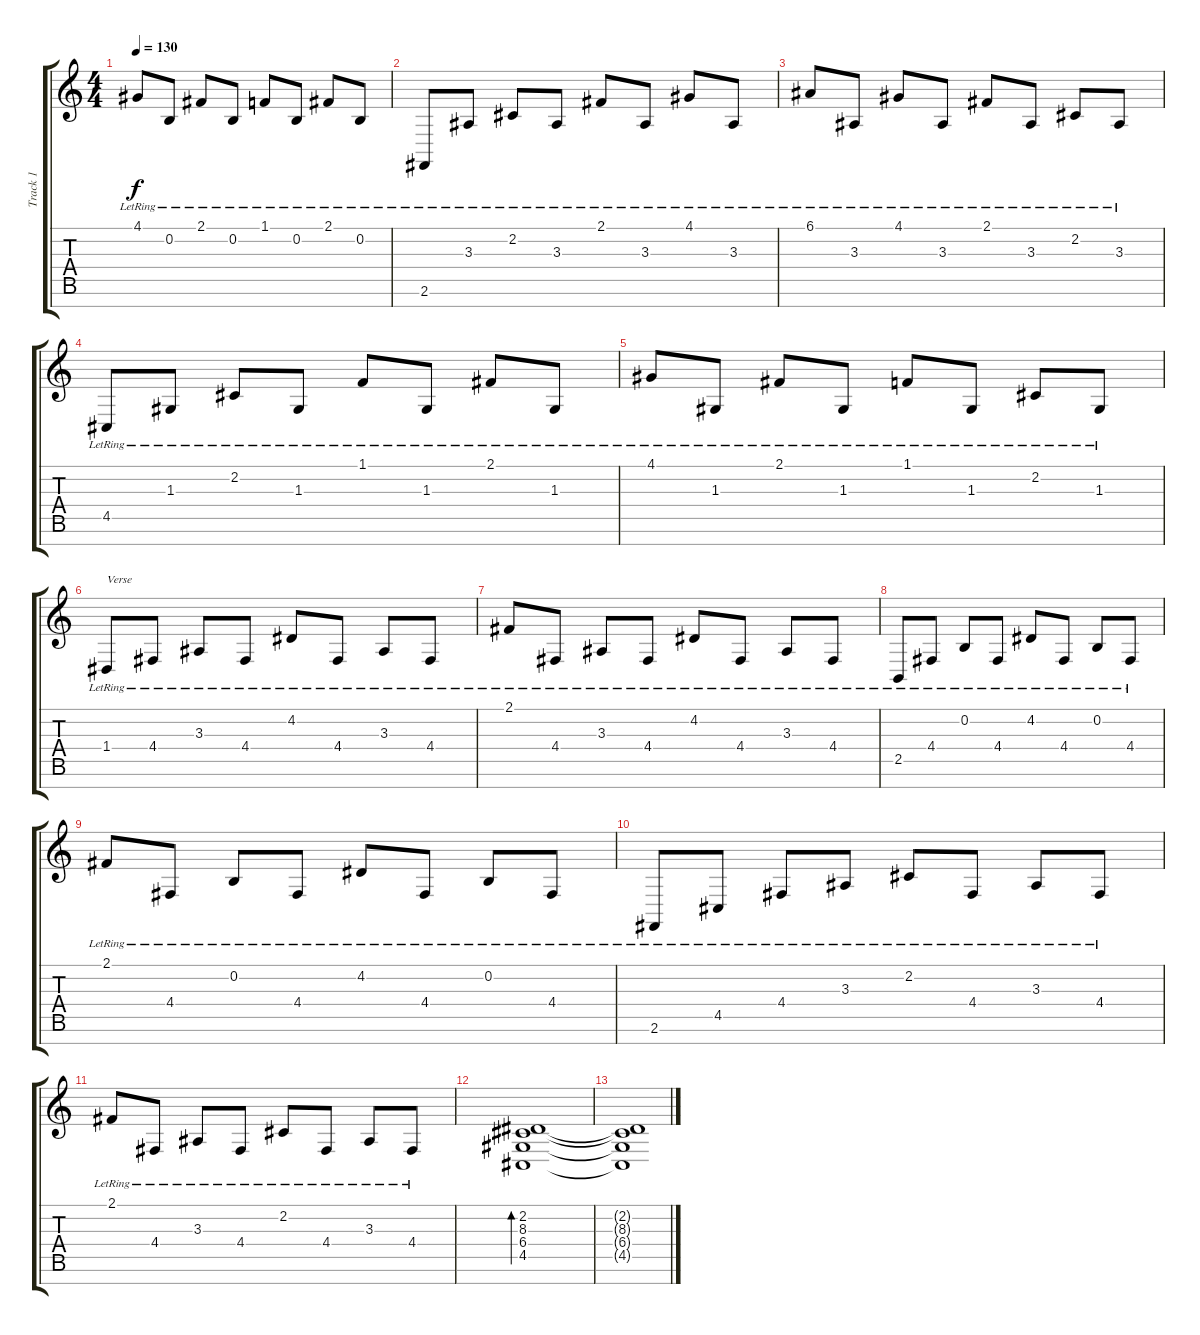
\track ("Track 1" "Track 1") {instrument acousticgrandpiano}
\staff {score tabs}
\tuning (E4 B3 G3 D3 A2 E2 B1) {hide}
\ts (4 4)
\tempo 130
\clef g2
\ks c
4.1{lr}.8{dy f} 0.2{lr}.8 2.1{lr}.8 0.2{lr}.8 1.1{lr}.8 0.2{lr}.8 2.1{lr}.8 0.2{lr}.8 |
2.6{lr}.8 3.3{lr}.8 2.2{lr}.8 3.3{lr}.8 2.1{lr}.8 3.3{lr}.8 4.1{lr}.8 3.3{lr}.8 |
6.1{lr}.8 3.3{lr}.8 4.1{lr}.8 3.3{lr}.8 2.1{lr}.8 3.3{lr}.8 2.2{lr}.8 3.3{lr}.8 |
4.5{lr}.8 1.3{lr}.8 2.2{lr}.8 1.3{lr}.8 1.1{lr}.8 1.3{lr}.8 2.1{lr}.8 1.3{lr}.8 |
4.1{lr}.8 1.3{lr}.8 2.1{lr}.8 1.3{lr}.8 1.1{lr}.8 1.3{lr}.8 2.2{lr}.8 1.3{lr}.8 |
1.4{lr}.8{txt "Verse"} 4.4{lr}.8 3.3{lr}.8 4.4{lr}.8 4.2{lr}.8 4.4{lr}.8 3.3{lr}.8 4.4{lr}.8 |
2.1{lr}.8 4.4{lr}.8 3.3{lr}.8 4.4{lr}.8 4.2{lr}.8 4.4{lr}.8 3.3{lr}.8 4.4{lr}.8 |
2.5{lr}.8 4.4{lr}.8 0.2{lr}.8 4.4{lr}.8 4.2{lr}.8 4.4{lr}.8 0.2{lr}.8 4.4{lr}.8 |
2.1{lr}.8 4.4{lr}.8 0.2{lr}.8 4.4{lr}.8 4.2{lr}.8 4.4{lr}.8 0.2{lr}.8 4.4{lr}.8 |
2.6{lr}.8 4.5{lr}.8 4.4{lr}.8 3.3{lr}.8 2.2{lr}.8 4.4{lr}.8 3.3{lr}.8 4.4{lr}.8 |
2.1{lr}.8 4.4{lr}.8 3.3{lr}.8 4.4{lr}.8 2.2{lr}.8 4.4{lr}.8 3.3{lr}.8 4.4{lr}.8 |
(2.2 8.3 6.4 4.5).1{bd 480} |
(2.2{t} 8.3{t} 6.4{t} 4.5{t}).1
